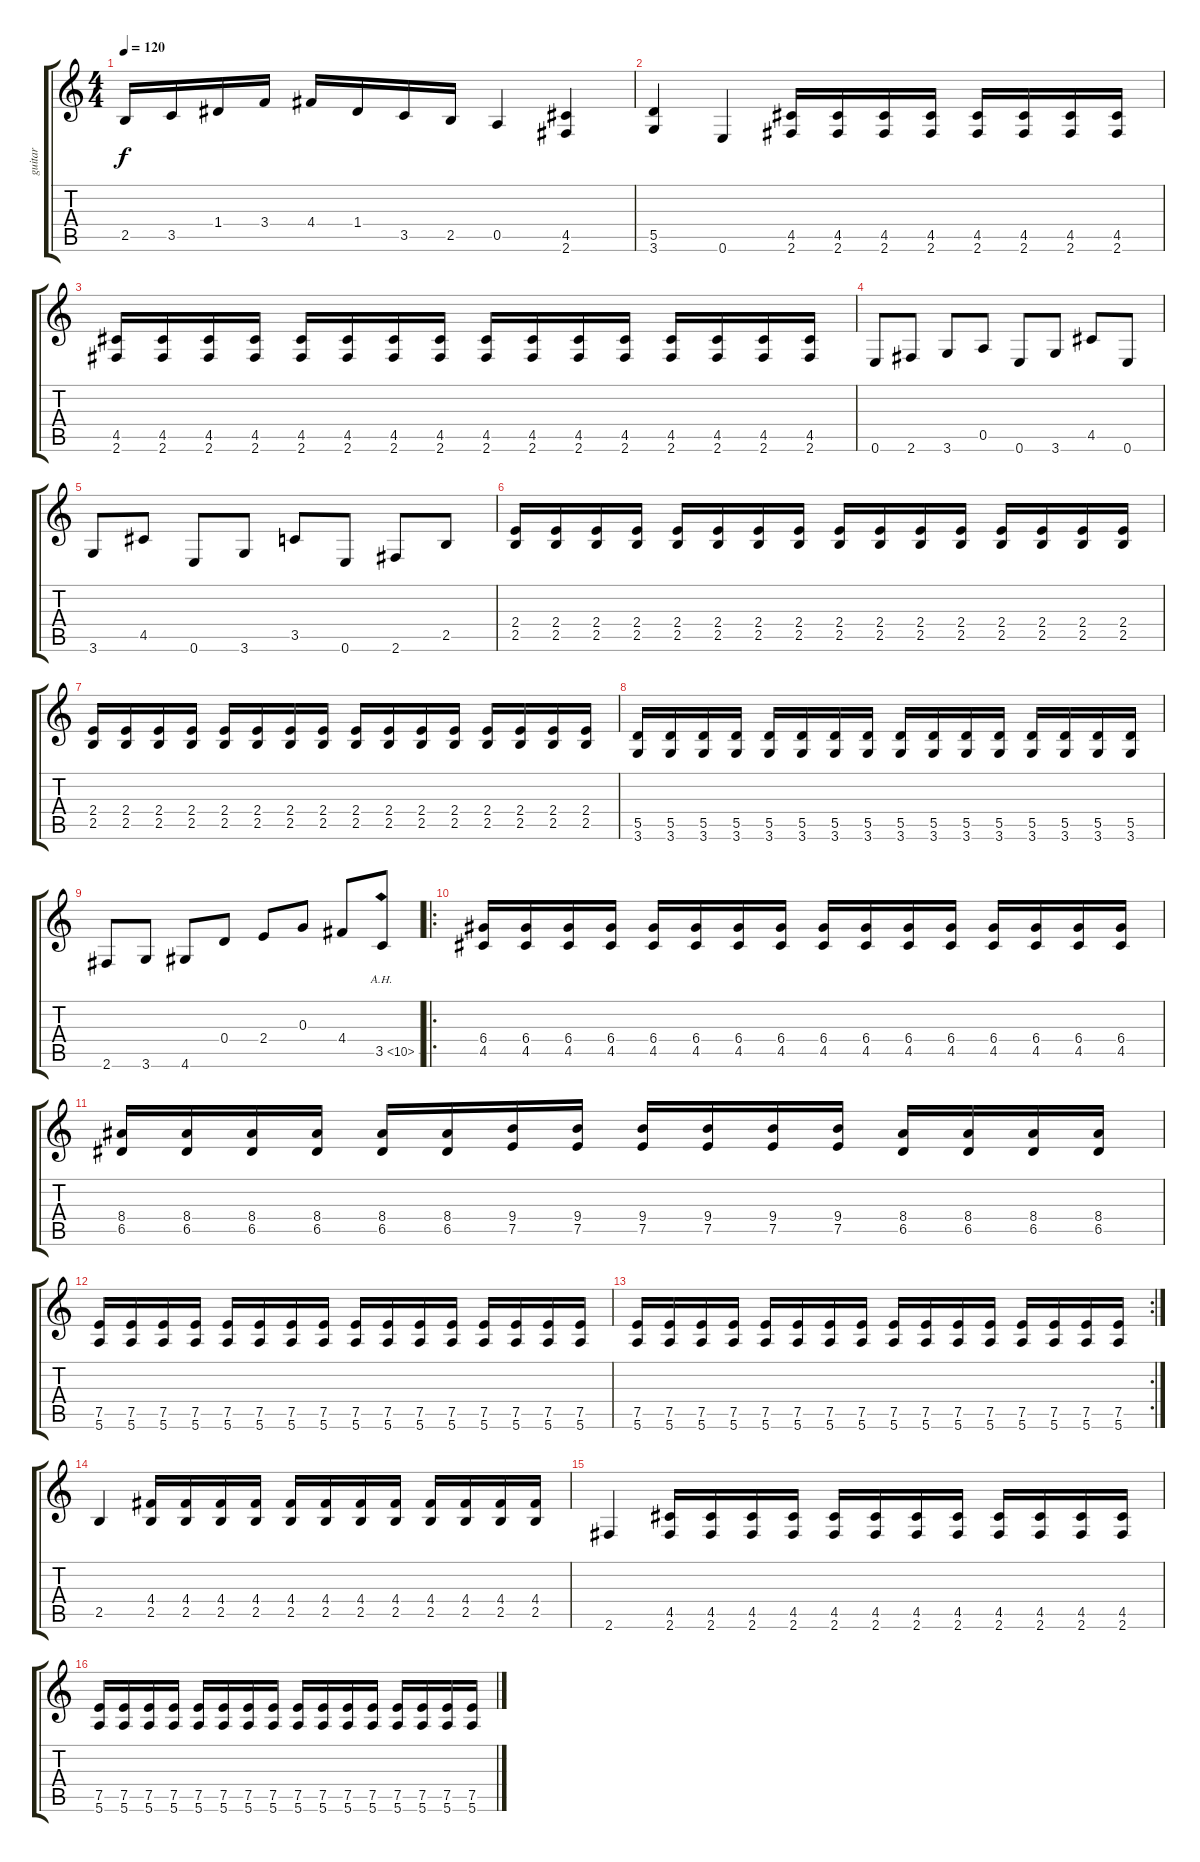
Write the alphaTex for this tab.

\track ("guitar" "guitar") {instrument acousticguitarnylon}
\staff {score tabs}
\tuning (E4 B3 G3 D3 A2 E2) {hide}
\ts (4 4)
\tempo 120
\clef g2
\ks c
2.5.16{dy f} 3.5.16 1.4.16 3.4.16 4.4.16 1.4.16 3.5.16 2.5.16 0.5.4 (4.5 2.6).4 |
(5.5 3.6).4 0.6.4 (4.5 2.6).16 (4.5 2.6).16 (4.5 2.6).16 (4.5 2.6).16 (4.5 2.6).16 (4.5 2.6).16 (4.5 2.6).16 (4.5 2.6).16 |
(4.5 2.6).16 (4.5 2.6).16 (4.5 2.6).16 (4.5 2.6).16 (4.5 2.6).16 (4.5 2.6).16 (4.5 2.6).16 (4.5 2.6).16 (4.5 2.6).16 (4.5 2.6).16 (4.5 2.6).16 (4.5 2.6).16 (4.5 2.6).16 (4.5 2.6).16 (4.5 2.6).16 (4.5 2.6).16 |
0.6.8 2.6.8 3.6.8 0.5.8 0.6.8 3.6.8 4.5.8 0.6.8 |
3.6.8 4.5.8 0.6.8 3.6.8 3.5.8 0.6.8 2.6.8 2.5.8 |
(2.4 2.5).16 (2.4 2.5).16 (2.4 2.5).16 (2.4 2.5).16 (2.4 2.5).16 (2.4 2.5).16 (2.4 2.5).16 (2.4 2.5).16 (2.4 2.5).16 (2.4 2.5).16 (2.4 2.5).16 (2.4 2.5).16 (2.4 2.5).16 (2.4 2.5).16 (2.4 2.5).16 (2.4 2.5).16 |
(2.4 2.5).16 (2.4 2.5).16 (2.4 2.5).16 (2.4 2.5).16 (2.4 2.5).16 (2.4 2.5).16 (2.4 2.5).16 (2.4 2.5).16 (2.4 2.5).16 (2.4 2.5).16 (2.4 2.5).16 (2.4 2.5).16 (2.4 2.5).16 (2.4 2.5).16 (2.4 2.5).16 (2.4 2.5).16 |
(5.5 3.6).16 (5.5 3.6).16 (5.5 3.6).16 (5.5 3.6).16 (5.5 3.6).16 (5.5 3.6).16 (5.5 3.6).16 (5.5 3.6).16 (5.5 3.6).16 (5.5 3.6).16 (5.5 3.6).16 (5.5 3.6).16 (5.5 3.6).16 (5.5 3.6).16 (5.5 3.6).16 (5.5 3.6).16 |
2.6.8 3.6.8 4.6.8 0.4.8 2.4.8 0.3.8 4.4.8 3.5{ah 7}.8 |
\ro
(6.4 4.5).16 (6.4 4.5).16 (6.4 4.5).16 (6.4 4.5).16 (6.4 4.5).16 (6.4 4.5).16 (6.4 4.5).16 (6.4 4.5).16 (6.4 4.5).16 (6.4 4.5).16 (6.4 4.5).16 (6.4 4.5).16 (6.4 4.5).16 (6.4 4.5).16 (6.4 4.5).16 (6.4 4.5).16 |
(8.4 6.5).16 (8.4 6.5).16 (8.4 6.5).16 (8.4 6.5).16 (8.4 6.5).16 (8.4 6.5).16 (9.4 7.5).16 (9.4 7.5).16 (9.4 7.5).16 (9.4 7.5).16 (9.4 7.5).16 (9.4 7.5).16 (8.4 6.5).16 (8.4 6.5).16 (8.4 6.5).16 (8.4 6.5).16 |
(7.5 5.6).16 (7.5 5.6).16 (7.5 5.6).16 (7.5 5.6).16 (7.5 5.6).16 (7.5 5.6).16 (7.5 5.6).16 (7.5 5.6).16 (7.5 5.6).16 (7.5 5.6).16 (7.5 5.6).16 (7.5 5.6).16 (7.5 5.6).16 (7.5 5.6).16 (7.5 5.6).16 (7.5 5.6).16 |
\rc 2
(7.5 5.6).16 (7.5 5.6).16 (7.5 5.6).16 (7.5 5.6).16 (7.5 5.6).16 (7.5 5.6).16 (7.5 5.6).16 (7.5 5.6).16 (7.5 5.6).16 (7.5 5.6).16 (7.5 5.6).16 (7.5 5.6).16 (7.5 5.6).16 (7.5 5.6).16 (7.5 5.6).16 (7.5 5.6).16 |
2.5.4 (4.4 2.5).16 (4.4 2.5).16 (4.4 2.5).16 (4.4 2.5).16 (4.4 2.5).16 (4.4 2.5).16 (4.4 2.5).16 (4.4 2.5).16 (4.4 2.5).16 (4.4 2.5).16 (4.4 2.5).16 (4.4 2.5).16 |
2.6.4 (4.5 2.6).16 (4.5 2.6).16 (4.5 2.6).16 (4.5 2.6).16 (4.5 2.6).16 (4.5 2.6).16 (4.5 2.6).16 (4.5 2.6).16 (4.5 2.6).16 (4.5 2.6).16 (4.5 2.6).16 (4.5 2.6).16 |
(7.5 5.6).16 (7.5 5.6).16 (7.5 5.6).16 (7.5 5.6).16 (7.5 5.6).16 (7.5 5.6).16 (7.5 5.6).16 (7.5 5.6).16 (7.5 5.6).16 (7.5 5.6).16 (7.5 5.6).16 (7.5 5.6).16 (7.5 5.6).16 (7.5 5.6).16 (7.5 5.6).16 (7.5 5.6).16
